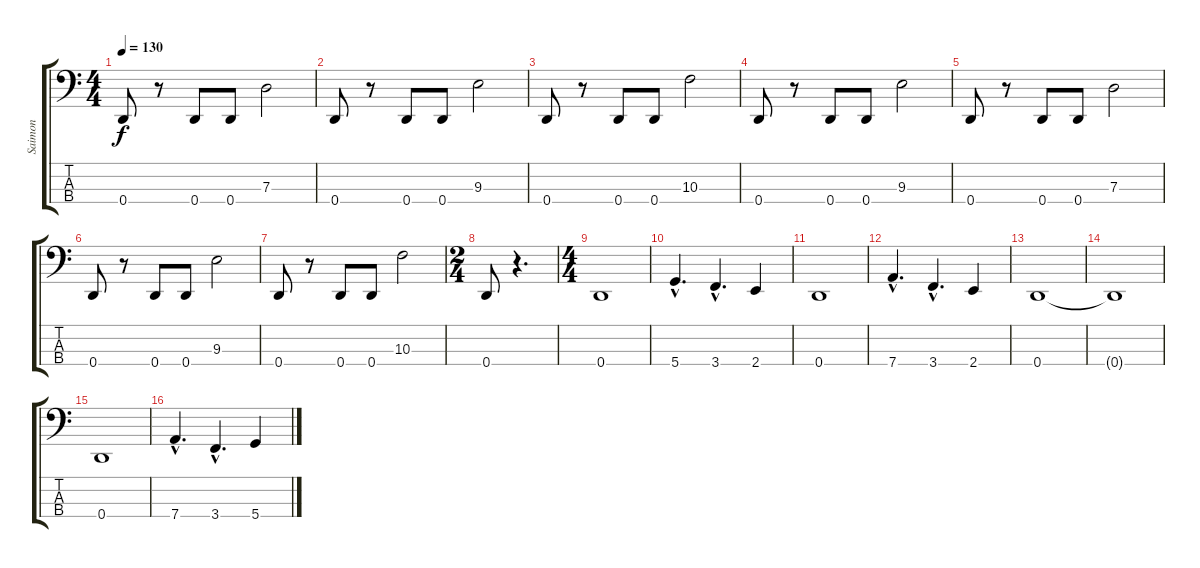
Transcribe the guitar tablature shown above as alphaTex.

\track ("Saimon" "Saimon") {instrument electricbassfinger}
\staff {score tabs}
\tuning (F2 C2 G1 D1) {hide}
\ts (4 4)
\tempo 130
\clef f4
\ks c
0.4.8{dy f} r.8 0.4.8 0.4.8 7.3.2 |
0.4.8 r.8 0.4.8 0.4.8 9.3.2 |
0.4.8 r.8 0.4.8 0.4.8 10.3.2 |
0.4.8 r.8 0.4.8 0.4.8 9.3.2 |
0.4.8 r.8 0.4.8 0.4.8 7.3.2 |
0.4.8 r.8 0.4.8 0.4.8 9.3.2 |
0.4.8 r.8 0.4.8 0.4.8 10.3.2 |
\ts (2 4)
0.4.8 r.4{d} |
\ts (4 4)
0.4.1 |
5.4{hac}.4{d} 3.4{hac}.4{d} 2.4.4 |
0.4.1 |
7.4{hac}.4{d} 3.4{hac}.4{d} 2.4.4 |
0.4.1 |
0.4{t}.1 |
0.4.1 |
7.4{hac}.4{d} 3.4{hac}.4{d} 5.4.4
